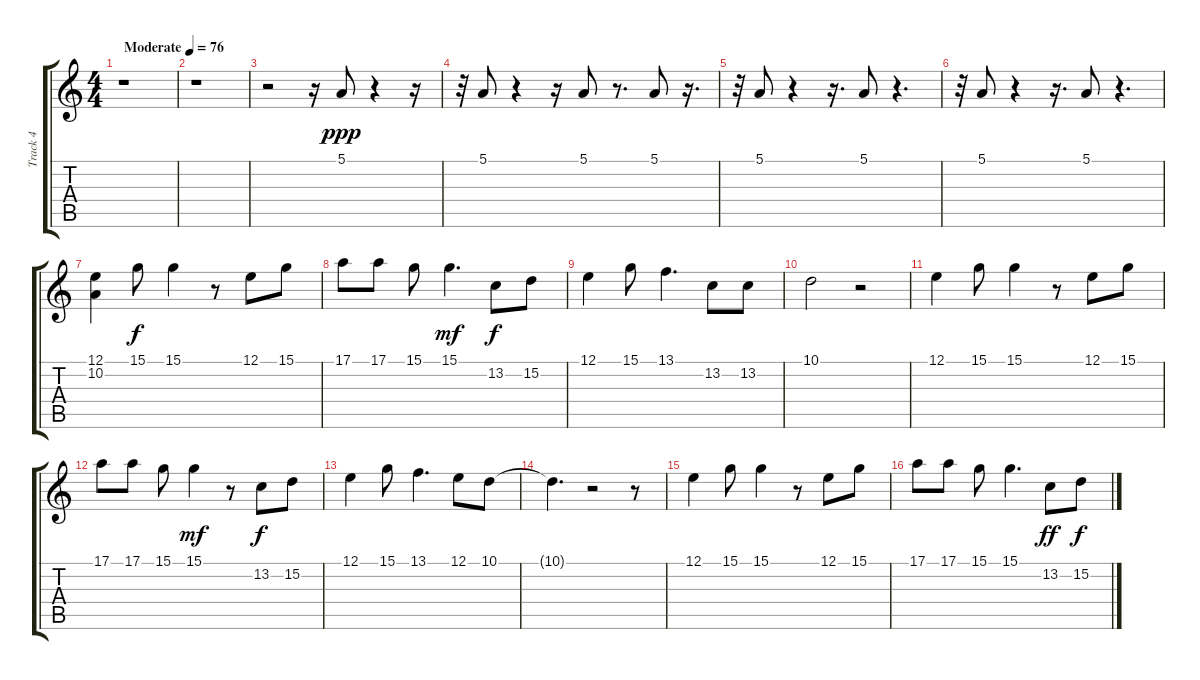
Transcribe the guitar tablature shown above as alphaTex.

\track ("Track 4" "Track 4") {instrument panflute}
\staff {score tabs}
\tuning (E4 B3 G3 D3 A2 E2) {hide}
\ts (4 4)
\tempo (76 "Moderate")
\clef g2
\ks c
r.1{dy ppp instrument panflute} |
r.1 |
r.2 r.16 5.1.8 r.4 r.16 |
r.32 5.1.8 r.4 r.16 5.1.8 r.8{d} 5.1.8 r.16{d} |
r.32 5.1.8 r.4 r.16{d} 5.1.8 r.4{d} |
r.32 5.1.8 r.4 r.16{d} 5.1.8 r.4{d} |
(12.1 10.2).4 15.1.8{dy f} 15.1.4 r.8 12.1.8 15.1.8 |
17.1.8 17.1.8 15.1.8 15.1.4{d dy mf} 13.2.8{dy f} 15.2.8 |
12.1.4 15.1.8 13.1.4{d} 13.2.8 13.2.8 |
10.1.2 r.2 |
12.1.4 15.1.8 15.1.4 r.8 12.1.8 15.1.8 |
17.1.8 17.1.8 15.1.8 15.1.4{dy mf} r.8 13.2.8{dy f} 15.2.8 |
12.1.4 15.1.8 13.1.4{d} 12.1.8 10.1.8 |
10.1{t}.4{d} r.2 r.8 |
12.1.4 15.1.8 15.1.4 r.8 12.1.8 15.1.8 |
17.1.8 17.1.8 15.1.8 15.1.4{d} 13.2.8{dy ff} 15.2.8{dy f}
